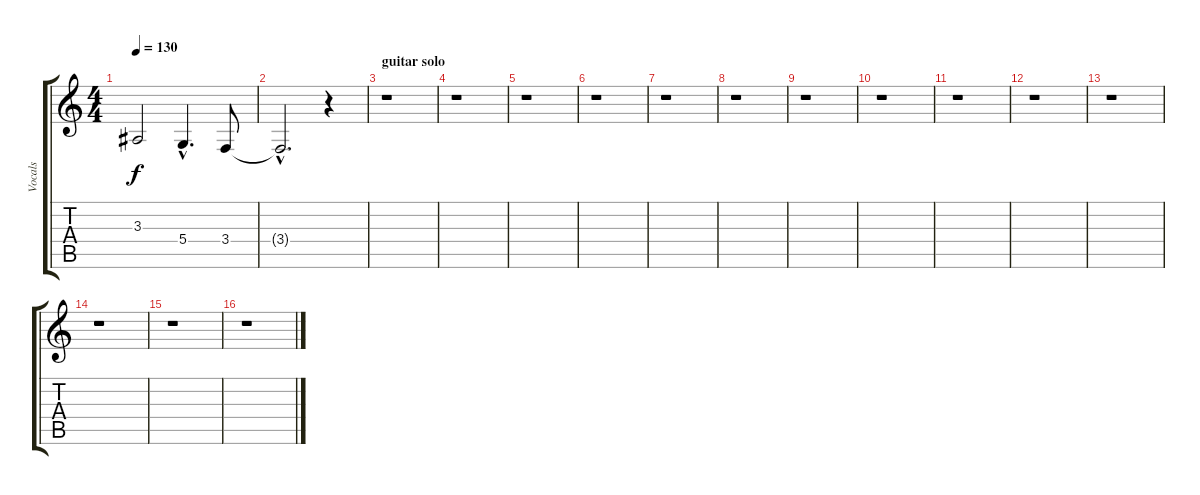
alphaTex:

\track ("Vocals" "Vocals") {instrument lead6voice}
\staff {score tabs}
\tuning (E4 B3 G3 D3 A2 E2) {hide}
\ts (4 4)
\tempo 130
\clef g2
\ks c
3.3.2{dy f} 5.4{hac}.4{d} 3.4.8 |
3.4{hac t}.2{d} r.4 |
\section ("" "guitar solo")
r.1 |
r.1 |
r.1 |
r.1 |
r.1 |
r.1 |
r.1 |
r.1 |
r.1 |
r.1 |
r.1 |
r.1 |
r.1 |
r.1
